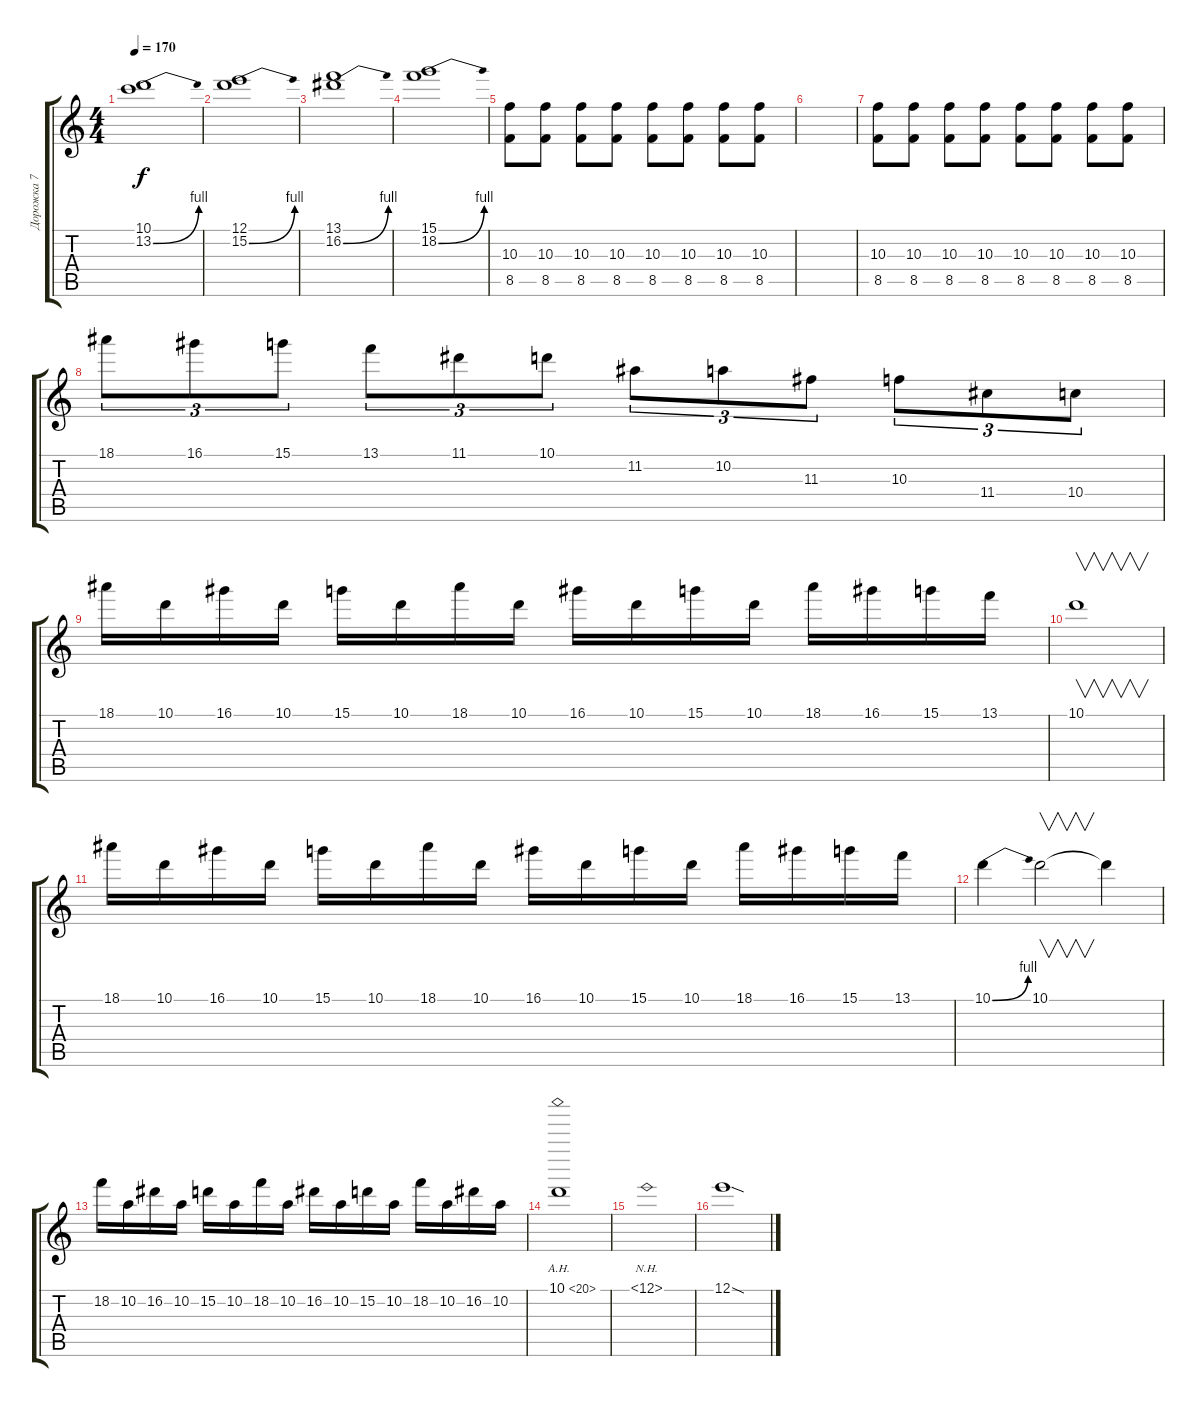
\track ("Дорожка 7" "Дорожка 7") {instrument distortionguitar}
\staff {score tabs}
\tuning (E4 B3 G3 D3 A2 E2) {hide}
\ts (4 4)
\tempo 170
\clef g2
\ks c
(10.1 13.2{be (bend 0 0 60 4)}).1{dy f} |
(12.1 15.2{be (bend 0 0 60 4)}).1 |
(13.1 16.2{be (bend 0 0 60 4)}).1 |
(15.1 18.2{be (bend 0 0 60 4)}).1 |
(10.3 8.5).8 (10.3 8.5).8 (10.3 8.5).8 (10.3 8.5).8 (10.3 8.5).8 (10.3 8.5).8 (10.3 8.5).8 (10.3 8.5).8 |
|
(10.3 8.5).8 (10.3 8.5).8 (10.3 8.5).8 (10.3 8.5).8 (10.3 8.5).8 (10.3 8.5).8 (10.3 8.5).8 (10.3 8.5).8 |
18.1.8{tu (3 2)} 16.1.8{tu (3 2)} 15.1.8{tu (3 2)} 13.1.8{tu (3 2)} 11.1.8{tu (3 2)} 10.1.8{tu (3 2)} 11.2.8{tu (3 2)} 10.2.8{tu (3 2)} 11.3.8{tu (3 2)} 10.3.8{tu (3 2)} 11.4.8{tu (3 2)} 10.4.8{tu (3 2)} |
18.1.16 10.1.16 16.1.16 10.1.16 15.1.16 10.1.16 18.1.16 10.1.16 16.1.16 10.1.16 15.1.16 10.1.16 18.1.16 16.1.16 15.1.16 13.1.16 |
10.1.1{v} |
18.1.16 10.1.16 16.1.16 10.1.16 15.1.16 10.1.16 18.1.16 10.1.16 16.1.16 10.1.16 15.1.16 10.1.16 18.1.16 16.1.16 15.1.16 13.1.16 |
10.1{be (bend 0 0 60 4)}.4 10.1.2{v} 10.1{t}.4 |
18.2.16 10.2.16 16.2.16 10.2.16 15.2.16 10.2.16 18.2.16 10.2.16 16.2.16 10.2.16 15.2.16 10.2.16 18.2.16 10.2.16 16.2.16 10.2.16 |
10.1{ah 10}.1 |
12.1{nh}.1 |
12.1{sod}.1
